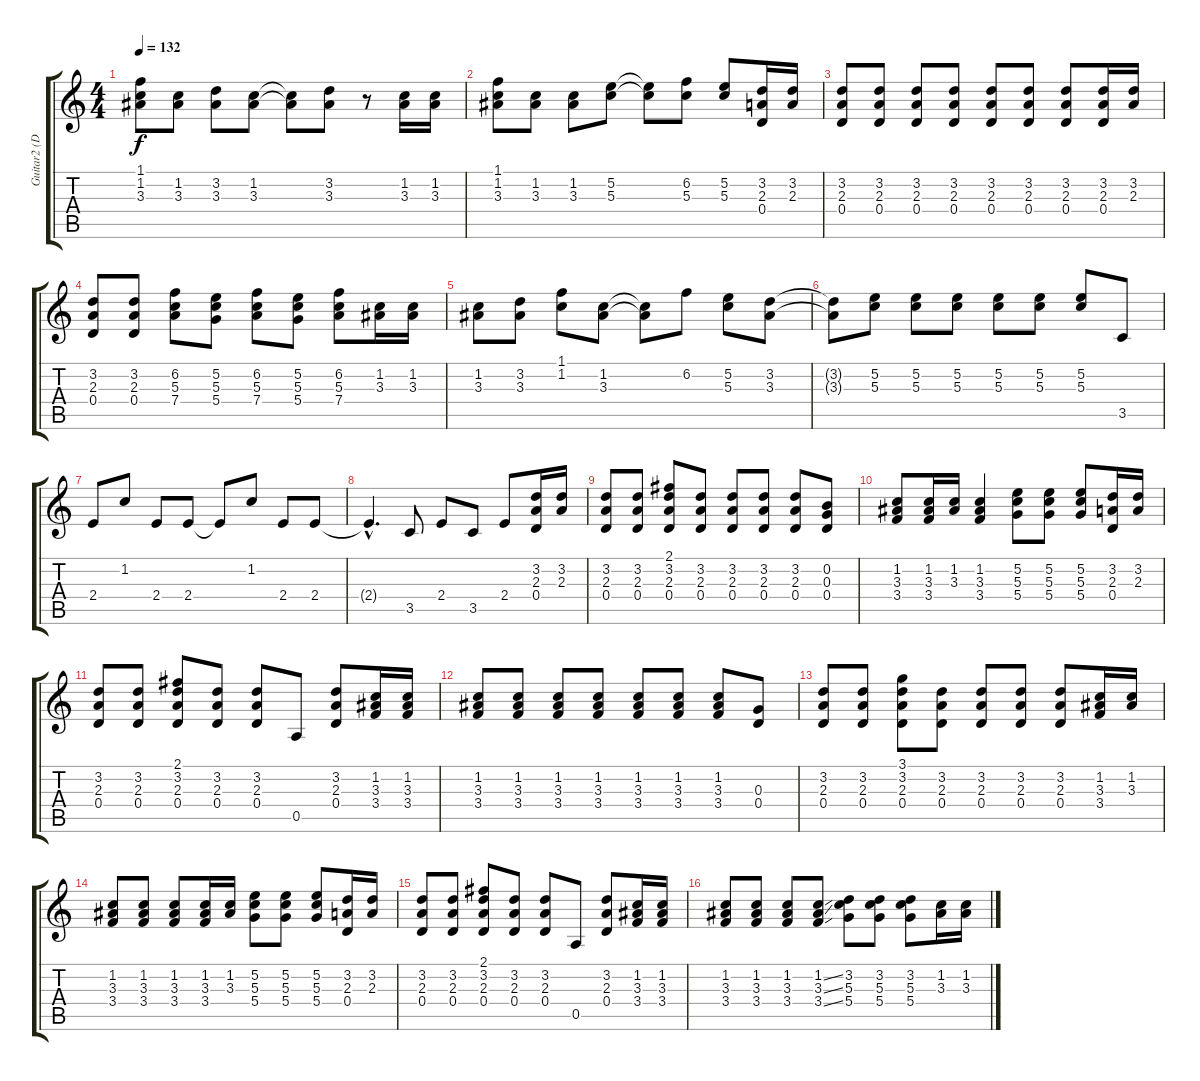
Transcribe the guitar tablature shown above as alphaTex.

\track ("Guitar2 (Disto)" "Guitar2 (D") {instrument distortionguitar}
\staff {score tabs}
\tuning (E4 B3 G3 D3 A2 E2) {hide}
\ts (4 4)
\tempo 132
\clef g2
\ks c
(1.1 1.2 3.3).8{dy f} (1.2 3.3).8 (3.2 3.3).8 (1.2 3.3).8 (1.2{t} 3.3{t}).8 (3.2 3.3).8 r.8 (1.2 3.3).16 (1.2 3.3).16 |
(1.1 1.2 3.3).8 (1.2 3.3).8 (1.2 3.3).8 (5.2 5.3).8 (5.2{t} 5.3{t}).8 (6.2 5.3).8 (5.2 5.3).8 (3.2 2.3 0.4).16 (3.2 2.3).16 |
(3.2 2.3 0.4).8 (3.2 2.3 0.4).8 (3.2 2.3 0.4).8 (3.2 2.3 0.4).8 (3.2 2.3 0.4).8 (3.2 2.3 0.4).8 (3.2 2.3 0.4).8 (3.2 2.3 0.4).16 (3.2 2.3).16 |
(3.2 2.3 0.4).8 (3.2 2.3 0.4).8 (6.2 5.3 7.4).8 (5.2 5.3 5.4).8 (6.2 5.3 7.4).8 (5.2 5.3 5.4).8 (6.2 5.3 7.4).8 (1.2 3.3).16 (1.2 3.3).16 |
(1.2 3.3).8 (3.2 3.3).8 (1.1 1.2).8 (1.2 3.3).8 (1.2{t} 3.3{t}).8 6.2.8 (5.2 5.3).8 (3.2 3.3).8 |
(3.2{t} 3.3{t}).8 (5.2 5.3).8 (5.2 5.3).8 (5.2 5.3).8 (5.2 5.3).8 (5.2 5.3).8 (5.2 5.3).8 3.5.8 |
2.4.8 1.2.8 2.4.8 2.4.8 2.4{t}.8 1.2.8 2.4.8 2.4.8 |
2.4{hac t}.4{d} 3.5.8 2.4.8 3.5.8 2.4.8 (3.2 2.3 0.4).16 (3.2 2.3).16 |
(3.2 2.3 0.4).8 (3.2 2.3 0.4).8 (2.1 3.2 2.3 0.4).8 (3.2 2.3 0.4).8 (3.2 2.3 0.4).8 (3.2 2.3 0.4).8 (3.2 2.3 0.4).8 (0.2 0.3 0.4).8 |
(1.2 3.3 3.4).8 (1.2 3.3 3.4).16 (1.2 3.3).16 (1.2 3.3 3.4).4 (5.2 5.3 5.4).8 (5.2 5.3 5.4).8 (5.2 5.3 5.4).8 (3.2 2.3 0.4).16 (3.2 2.3).16 |
(3.2 2.3 0.4).8 (3.2 2.3 0.4).8 (2.1 3.2 2.3 0.4).8 (3.2 2.3 0.4).8 (3.2 2.3 0.4).8 0.5.8 (3.2 2.3 0.4).8 (1.2 3.3 3.4).16 (1.2 3.3 3.4).16 |
(1.2 3.3 3.4).8 (1.2 3.3 3.4).8 (1.2 3.3 3.4).8 (1.2 3.3 3.4).8 (1.2 3.3 3.4).8 (1.2 3.3 3.4).8 (1.2 3.3 3.4).8 (0.3 0.4).8 |
(3.2 2.3 0.4).8 (3.2 2.3 0.4).8 (3.1 3.2 2.3 0.4).8 (3.2 2.3 0.4).8 (3.2 2.3 0.4).8 (3.2 2.3 0.4).8 (3.2 2.3 0.4).8 (1.2 3.3 3.4).16 (1.2 3.3).16 |
(1.2 3.3 3.4).8 (1.2 3.3 3.4).8 (1.2 3.3 3.4).8 (1.2 3.3 3.4).16 (1.2 3.3).16 (5.2 5.3 5.4).8 (5.2 5.3 5.4).8 (5.2 5.3 5.4).8 (3.2 2.3 0.4).16 (3.2 2.3).16 |
(3.2 2.3 0.4).8 (3.2 2.3 0.4).8 (2.1 3.2 2.3 0.4).8 (3.2 2.3 0.4).8 (3.2 2.3 0.4).8 0.5.8 (3.2 2.3 0.4).8 (1.2 3.3 3.4).16 (1.2 3.3 3.4).16 |
(1.2 3.3 3.4).8 (1.2 3.3 3.4).8 (1.2 3.3 3.4).8 (1.2{ss} 3.3{ss} 3.4{ss}).8 (3.2 5.3 5.4).8 (3.2 5.3 5.4).8 (3.2 5.3 5.4).8 (1.2 3.3).16 (1.2 3.3).16
